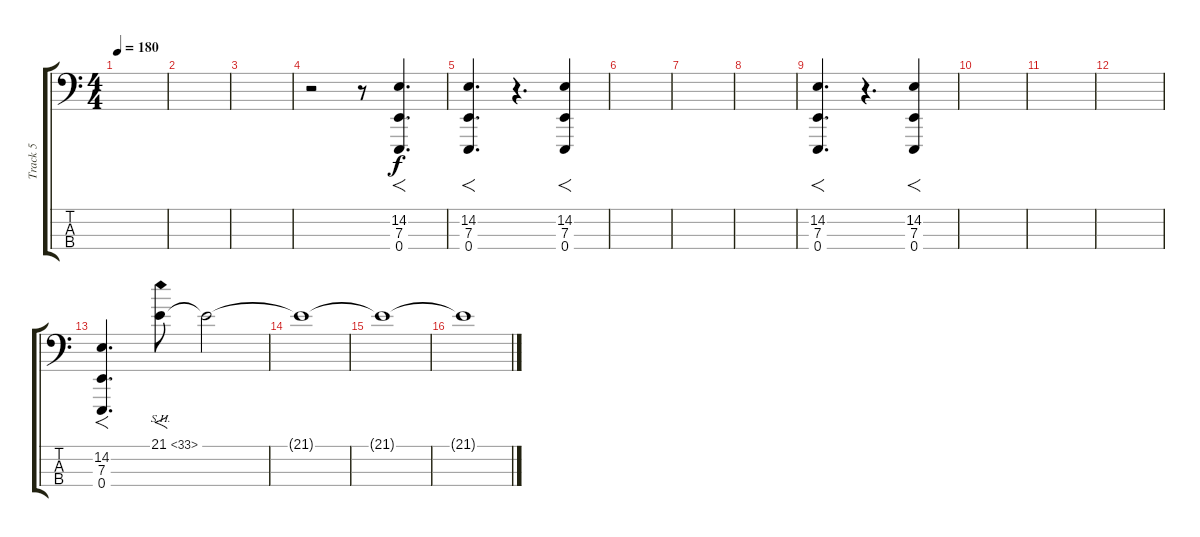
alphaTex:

\track ("Track 5" "Track 5") {instrument lead2sawtooth}
\staff {score tabs}
\tuning (G2 D2 A1 E1) {hide}
\ts (4 4)
\tempo 180
\clef f4
\ks c
|
|
|
r.2 r.8 (14.2 7.3 0.4).4{f d} |
(14.2 7.3 0.4).4{f d} r.4{d} (14.2 7.3 0.4).4{f} |
|
|
|
(14.2 7.3 0.4).4{f d} r.4{d} (14.2 7.3 0.4).4{f} |
|
|
|
(14.2 7.3 0.4).4{f d} 21.1{sh 12}.8{f instrument stringensemble1} 21.1{t}.2{dy f} |
21.1{t}.1 |
21.1{t}.1 |
21.1{t}.1
